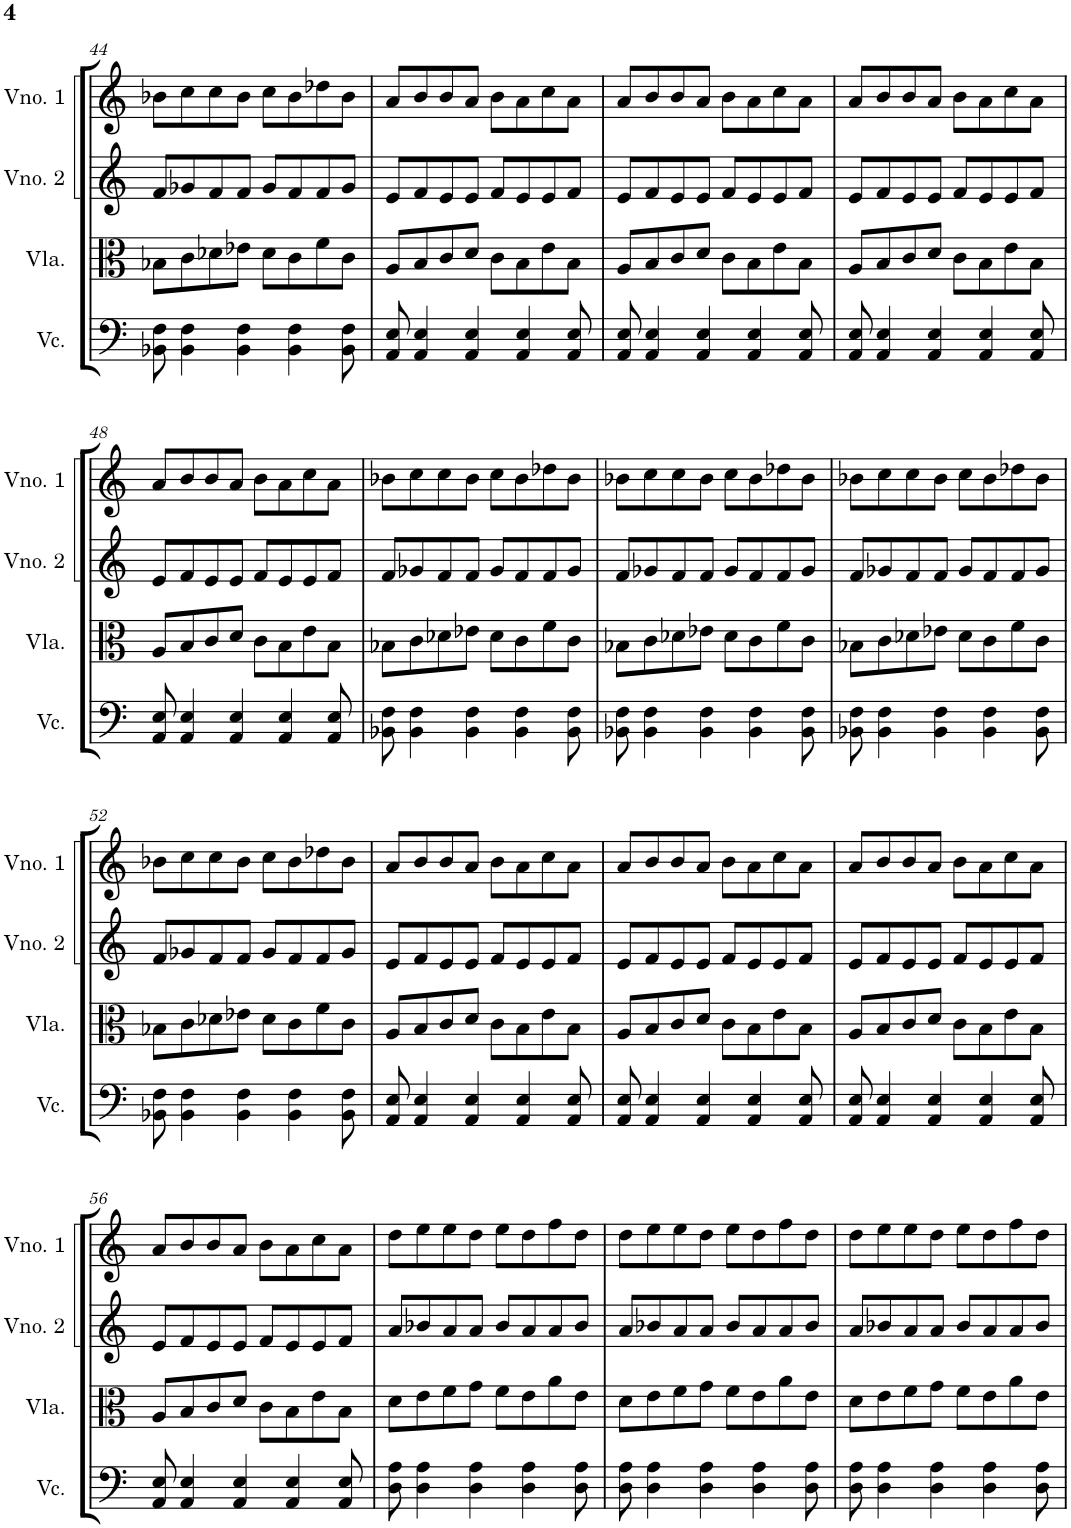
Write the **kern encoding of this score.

**kern	**kern	**kern	**kern
*part4	*part3	*part2	*part1
*staff4	*staff3	*staff2	*staff1
*I"Violoncelo	*I"Viola	*I"Violino 2	*I"Violino 1
*I'Vc.	*I'Vla.	*I'Vno. 2	*I'Vno. 1
!!LO:PB:g=z
*clefF4	*clefC3	*clefG2	*clefG2
*k[]	*k[]	*k[]	*k[]
*M4/4	*M4/4	*M4/4	*M4/4
=44	=44	=44	=44
8BB-X\ 8F\	8B-X\L	8f/L	8b-X\L
4BB-\ 4F\	8c\	8g-X/	8cc\
.	8d-X\	8f/	8cc\
4BB-\ 4F\	8e-X\J	8f/J	8b-\J
.	8d-\L	8g-/L	8cc\L
4BB-\ 4F\	8c\	8f/	8b-\
.	8f\	8f/	8dd-X\
8BB-\ 8F\	8c\J	8g-/J	8b-\J
=45	=45	=45	=45
8AA/ 8E/	8A/L	8e/L	8a/L
4AA/ 4E/	8B/	8f/	8b/
.	8c/	8e/	8b/
4AA/ 4E/	8d/J	8e/J	8a/J
.	8c\L	8f/L	8b\L
4AA/ 4E/	8B\	8e/	8a\
.	8e\	8e/	8cc\
8AA/ 8E/	8B\J	8f/J	8a\J
=46	=46	=46	=46
8AA/ 8E/	8A/L	8e/L	8a/L
4AA/ 4E/	8B/	8f/	8b/
.	8c/	8e/	8b/
4AA/ 4E/	8d/J	8e/J	8a/J
.	8c\L	8f/L	8b\L
4AA/ 4E/	8B\	8e/	8a\
.	8e\	8e/	8cc\
8AA/ 8E/	8B\J	8f/J	8a\J
=47	=47	=47	=47
8AA/ 8E/	8A/L	8e/L	8a/L
4AA/ 4E/	8B/	8f/	8b/
.	8c/	8e/	8b/
4AA/ 4E/	8d/J	8e/J	8a/J
.	8c\L	8f/L	8b\L
4AA/ 4E/	8B\	8e/	8a\
.	8e\	8e/	8cc\
8AA/ 8E/	8B\J	8f/J	8a\J
!!LO:LB:g=z
=48	=48	=48	=48
8AA/ 8E/	8A/L	8e/L	8a/L
4AA/ 4E/	8B/	8f/	8b/
.	8c/	8e/	8b/
4AA/ 4E/	8d/J	8e/J	8a/J
.	8c\L	8f/L	8b\L
4AA/ 4E/	8B\	8e/	8a\
.	8e\	8e/	8cc\
8AA/ 8E/	8B\J	8f/J	8a\J
=49	=49	=49	=49
8BB-X\ 8F\	8B-X\L	8f/L	8b-X\L
4BB-\ 4F\	8c\	8g-X/	8cc\
.	8d-X\	8f/	8cc\
4BB-\ 4F\	8e-X\J	8f/J	8b-\J
.	8d-\L	8g-/L	8cc\L
4BB-\ 4F\	8c\	8f/	8b-\
.	8f\	8f/	8dd-X\
8BB-\ 8F\	8c\J	8g-/J	8b-\J
=50	=50	=50	=50
8BB-X\ 8F\	8B-X\L	8f/L	8b-X\L
4BB-\ 4F\	8c\	8g-X/	8cc\
.	8d-X\	8f/	8cc\
4BB-\ 4F\	8e-X\J	8f/J	8b-\J
.	8d-\L	8g-/L	8cc\L
4BB-\ 4F\	8c\	8f/	8b-\
.	8f\	8f/	8dd-X\
8BB-\ 8F\	8c\J	8g-/J	8b-\J
=51	=51	=51	=51
8BB-X\ 8F\	8B-X\L	8f/L	8b-X\L
4BB-\ 4F\	8c\	8g-X/	8cc\
.	8d-X\	8f/	8cc\
4BB-\ 4F\	8e-X\J	8f/J	8b-\J
.	8d-\L	8g-/L	8cc\L
4BB-\ 4F\	8c\	8f/	8b-\
.	8f\	8f/	8dd-X\
8BB-\ 8F\	8c\J	8g-/J	8b-\J
!!LO:LB:g=z
=52	=52	=52	=52
8BB-X\ 8F\	8B-X\L	8f/L	8b-X\L
4BB-\ 4F\	8c\	8g-X/	8cc\
.	8d-X\	8f/	8cc\
4BB-\ 4F\	8e-X\J	8f/J	8b-\J
.	8d-\L	8g-/L	8cc\L
4BB-\ 4F\	8c\	8f/	8b-\
.	8f\	8f/	8dd-X\
8BB-\ 8F\	8c\J	8g-/J	8b-\J
=53	=53	=53	=53
8AA/ 8E/	8A/L	8e/L	8a/L
4AA/ 4E/	8B/	8f/	8b/
.	8c/	8e/	8b/
4AA/ 4E/	8d/J	8e/J	8a/J
.	8c\L	8f/L	8b\L
4AA/ 4E/	8B\	8e/	8a\
.	8e\	8e/	8cc\
8AA/ 8E/	8B\J	8f/J	8a\J
=54	=54	=54	=54
8AA/ 8E/	8A/L	8e/L	8a/L
4AA/ 4E/	8B/	8f/	8b/
.	8c/	8e/	8b/
4AA/ 4E/	8d/J	8e/J	8a/J
.	8c\L	8f/L	8b\L
4AA/ 4E/	8B\	8e/	8a\
.	8e\	8e/	8cc\
8AA/ 8E/	8B\J	8f/J	8a\J
=55	=55	=55	=55
8AA/ 8E/	8A/L	8e/L	8a/L
4AA/ 4E/	8B/	8f/	8b/
.	8c/	8e/	8b/
4AA/ 4E/	8d/J	8e/J	8a/J
.	8c\L	8f/L	8b\L
4AA/ 4E/	8B\	8e/	8a\
.	8e\	8e/	8cc\
8AA/ 8E/	8B\J	8f/J	8a\J
!!LO:LB:g=z
=56	=56	=56	=56
8AA/ 8E/	8A/L	8e/L	8a/L
4AA/ 4E/	8B/	8f/	8b/
.	8c/	8e/	8b/
4AA/ 4E/	8d/J	8e/J	8a/J
.	8c\L	8f/L	8b\L
4AA/ 4E/	8B\	8e/	8a\
.	8e\	8e/	8cc\
8AA/ 8E/	8B\J	8f/J	8a\J
=57	=57	=57	=57
8D\ 8A\	8d\L	8a/L	8dd\L
4D\ 4A\	8e\	8b-X/	8ee\
.	8f\	8a/	8ee\
4D\ 4A\	8g\J	8a/J	8dd\J
.	8f\L	8b-/L	8ee\L
4D\ 4A\	8e\	8a/	8dd\
.	8a\	8a/	8ff\
8D\ 8A\	8e\J	8b-/J	8dd\J
=58	=58	=58	=58
8D\ 8A\	8d\L	8a/L	8dd\L
4D\ 4A\	8e\	8b-X/	8ee\
.	8f\	8a/	8ee\
4D\ 4A\	8g\J	8a/J	8dd\J
.	8f\L	8b-/L	8ee\L
4D\ 4A\	8e\	8a/	8dd\
.	8a\	8a/	8ff\
8D\ 8A\	8e\J	8b-/J	8dd\J
=59	=59	=59	=59
8D\ 8A\	8d\L	8a/L	8dd\L
4D\ 4A\	8e\	8b-X/	8ee\
.	8f\	8a/	8ee\
4D\ 4A\	8g\J	8a/J	8dd\J
.	8f\L	8b-/L	8ee\L
4D\ 4A\	8e\	8a/	8dd\
.	8a\	8a/	8ff\
8D\ 8A\	8e\J	8b-/J	8dd\J
=	=	=	=
*-	*-	*-	*-
